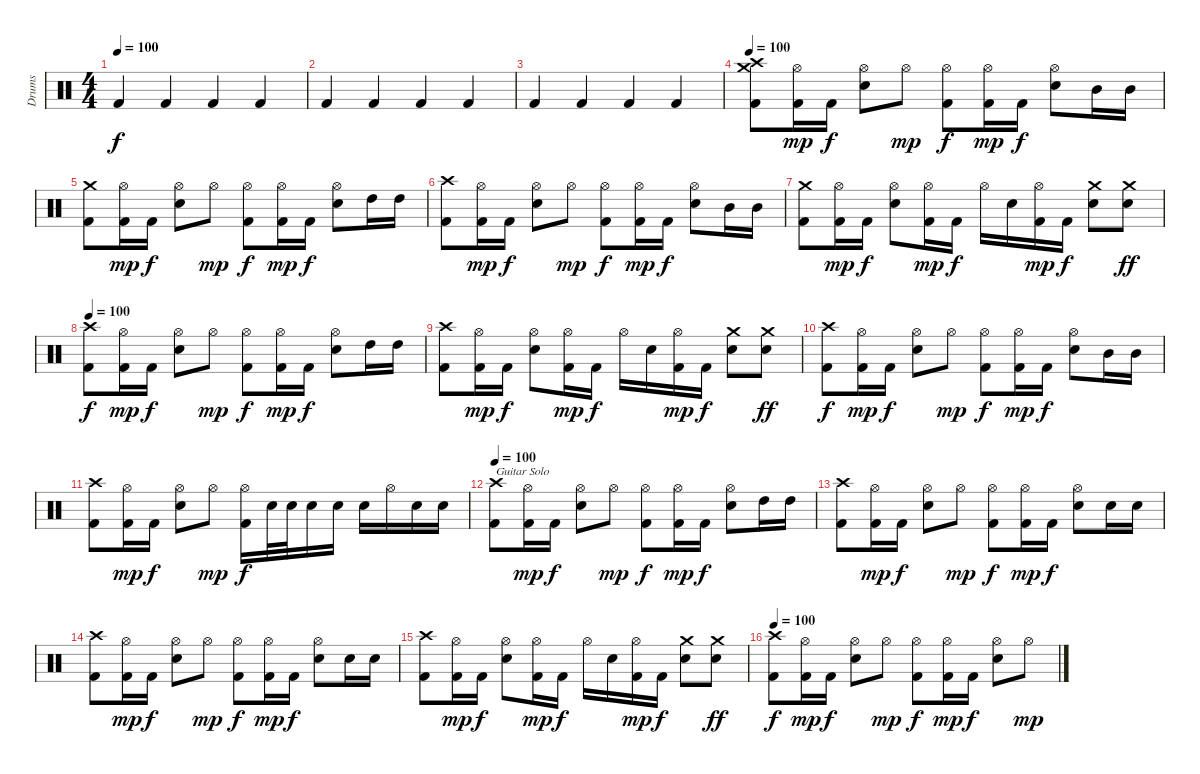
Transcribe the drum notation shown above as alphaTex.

\track ("Drums" "Drums") {instrument percussion}
\staff {score}
\articulation defaults
\ts (4 4)
\tempo 100
\clef neutral
\ks c "Kick (hit) 2".4{dy f} "Kick (hit) 2".4 "Kick (hit) 2".4 "Kick (hit) 2".4
|
"Kick (hit) 2".4 "Kick (hit) 2".4 "Kick (hit) 2".4 "Kick (hit) 2".4 |
"Kick (hit) 2".4 "Kick (hit) 2".4 "Kick (hit) 2".4 "Kick (hit) 2".4 |
\tempo 100
("Crash medium (hit)" "Crash high (hit)" "Kick (hit) 2").8 ("Hi-Hat (open)" "Kick (hit) 2").16{dy mp} "Kick (hit) 2".16{dy f} ("Hi-Hat (open)" "Electric Snare (hit)").8 "Hi-Hat (open)".8{dy mp} ("Hi-Hat (open)" "Kick (hit) 2").8{dy f} ("Hi-Hat (open)" "Kick (hit) 2").16{dy mp} "Kick (hit) 2".16{dy f} ("Hi-Hat (open)" "Electric Snare (hit)").8 "Mid Tom (hit)".16 "Mid Tom (hit)".16 |
("Crash medium (hit)" "Kick (hit) 2").8 ("Hi-Hat (open)" "Kick (hit) 2").16{dy mp} "Kick (hit) 2".16{dy f} ("Hi-Hat (open)" "Electric Snare (hit)").8 "Hi-Hat (open)".8{dy mp} ("Hi-Hat (open)" "Kick (hit) 2").8{dy f} ("Hi-Hat (open)" "Kick (hit) 2").16{dy mp} "Kick (hit) 2".16{dy f} ("Hi-Hat (open)" "Electric Snare (hit)").8 "High Tom (hit)".16 "High Tom (hit)".16 |
("Crash high (hit)" "Kick (hit) 2").8 ("Hi-Hat (open)" "Kick (hit) 2").16{dy mp} "Kick (hit) 2".16{dy f} ("Hi-Hat (open)" "Electric Snare (hit)").8 "Hi-Hat (open)".8{dy mp} ("Hi-Hat (open)" "Kick (hit) 2").8{dy f} ("Hi-Hat (open)" "Kick (hit) 2").16{dy mp} "Kick (hit) 2".16{dy f} ("Hi-Hat (open)" "Electric Snare (hit)").8 "Mid Tom (hit)".16 "Mid Tom (hit)".16 |
("Crash medium (hit)" "Kick (hit) 2").8 ("Hi-Hat (open)" "Kick (hit) 2").16{dy mp} "Kick (hit) 2".16{dy f} ("Hi-Hat (open)" "Electric Snare (hit)").8 ("Hi-Hat (open)" "Kick (hit) 2").16{dy mp} "Kick (hit) 2".16{dy f} "Hi-Hat (open)".16 "Electric Snare (hit)".16 ("Hi-Hat (open)" "Kick (hit) 2").16{dy mp} "Kick (hit) 2".16{dy f} ("Crash medium (hit)" "Electric Snare (hit)").8 ("Crash medium (hit)" "Electric Snare (hit)").8{dy ff} |
\tempo 100
("Crash high (hit)" "Kick (hit) 2").8{dy f} ("Hi-Hat (open)" "Kick (hit) 2").16{dy mp} "Kick (hit) 2".16{dy f} ("Hi-Hat (open)" "Electric Snare (hit)").8 "Hi-Hat (open)".8{dy mp} ("Hi-Hat (open)" "Kick (hit) 2").8{dy f} ("Hi-Hat (open)" "Kick (hit) 2").16{dy mp} "Kick (hit) 2".16{dy f} ("Hi-Hat (open)" "Electric Snare (hit)").8 "High Tom (hit)".16 "High Tom (hit)".16 |
("Crash high (hit)" "Kick (hit) 2").8 ("Hi-Hat (open)" "Kick (hit) 2").16{dy mp} "Kick (hit) 2".16{dy f} ("Hi-Hat (open)" "Electric Snare (hit)").8 ("Hi-Hat (open)" "Kick (hit) 2").16{dy mp} "Kick (hit) 2".16{dy f} "Hi-Hat (open)".16 "Electric Snare (hit)".16 ("Hi-Hat (open)" "Kick (hit) 2").16{dy mp} "Kick (hit) 2".16{dy f} ("Crash medium (hit)" "Electric Snare (hit)").8 ("Crash medium (hit)" "Electric Snare (hit)").8{dy ff} |
("Crash high (hit)" "Kick (hit) 2").8{dy f} ("Hi-Hat (open)" "Kick (hit) 2").16{dy mp} "Kick (hit) 2".16{dy f} ("Hi-Hat (open)" "Electric Snare (hit)").8 "Hi-Hat (open)".8{dy mp} ("Hi-Hat (open)" "Kick (hit) 2").8{dy f} ("Hi-Hat (open)" "Kick (hit) 2").16{dy mp} "Kick (hit) 2".16{dy f} ("Hi-Hat (open)" "Electric Snare (hit)").8 "Mid Tom (hit)".16 "Mid Tom (hit)".16 |
("Crash high (hit)" "Kick (hit) 2").8 ("Hi-Hat (open)" "Kick (hit) 2").16{dy mp} "Kick (hit) 2".16{dy f} ("Hi-Hat (open)" "Electric Snare (hit)").8 "Hi-Hat (open)".8{dy mp} ("Hi-Hat (open)" "Kick (hit) 2").16{dy f} "Electric Snare (hit)".32 "Electric Snare (hit)".32 "Electric Snare (hit)".16 "Electric Snare (hit)".16 "Electric Snare (hit)".16 "Hi-Hat (open)".16 "Electric Snare (hit)".16 "Electric Snare (hit)".16 |
\tempo 100
("Crash high (hit)" "Kick (hit) 2").8{txt "Guitar Solo"} ("Hi-Hat (open)" "Kick (hit) 2").16{dy mp} "Kick (hit) 2".16{dy f} ("Hi-Hat (open)" "Electric Snare (hit)").8 "Hi-Hat (open)".8{dy mp} ("Hi-Hat (open)" "Kick (hit) 2").8{dy f} ("Hi-Hat (open)" "Kick (hit) 2").16{dy mp} "Kick (hit) 2".16{dy f} ("Hi-Hat (open)" "Electric Snare (hit)").8 "High Tom (hit)".16 "High Tom (hit)".16 |
("Crash high (hit)" "Kick (hit) 2").8 ("Hi-Hat (open)" "Kick (hit) 2").16{dy mp} "Kick (hit) 2".16{dy f} ("Hi-Hat (open)" "Electric Snare (hit)").8 "Hi-Hat (open)".8{dy mp} ("Hi-Hat (open)" "Kick (hit) 2").8{dy f} ("Hi-Hat (open)" "Kick (hit) 2").16{dy mp} "Kick (hit) 2".16{dy f} ("Hi-Hat (open)" "Electric Snare (hit)").8 "Electric Snare (hit)".16 "Electric Snare (hit)".16 |
("Crash high (hit)" "Kick (hit) 2").8 ("Hi-Hat (open)" "Kick (hit) 2").16{dy mp} "Kick (hit) 2".16{dy f} ("Hi-Hat (open)" "Electric Snare (hit)").8 "Hi-Hat (open)".8{dy mp} ("Hi-Hat (open)" "Kick (hit) 2").8{dy f} ("Hi-Hat (open)" "Kick (hit) 2").16{dy mp} "Kick (hit) 2".16{dy f} ("Hi-Hat (open)" "Electric Snare (hit)").8 "Electric Snare (hit)".16 "Electric Snare (hit)".16 |
("Crash high (hit)" "Kick (hit) 2").8 ("Hi-Hat (open)" "Kick (hit) 2").16{dy mp} "Kick (hit) 2".16{dy f} ("Hi-Hat (open)" "Electric Snare (hit)").8 ("Hi-Hat (open)" "Kick (hit) 2").16{dy mp} "Kick (hit) 2".16{dy f} "Hi-Hat (open)".16 "Electric Snare (hit)".16 ("Hi-Hat (open)" "Kick (hit) 2").16{dy mp} "Kick (hit) 2".16{dy f} ("Crash medium (hit)" "Electric Snare (hit)").8 ("Crash medium (hit)" "Electric Snare (hit)").8{dy ff} |
\tempo 100
("Crash high (hit)" "Kick (hit) 2").8{dy f} ("Hi-Hat (open)" "Kick (hit) 2").16{dy mp} "Kick (hit) 2".16{dy f} ("Hi-Hat (open)" "Electric Snare (hit)").8 "Hi-Hat (open)".8{dy mp} ("Hi-Hat (open)" "Kick (hit) 2").8{dy f} ("Hi-Hat (open)" "Kick (hit) 2").16{dy mp} "Kick (hit) 2".16{dy f} ("Hi-Hat (open)" "Electric Snare (hit)").8 "Hi-Hat (open)".8{dy mp}
